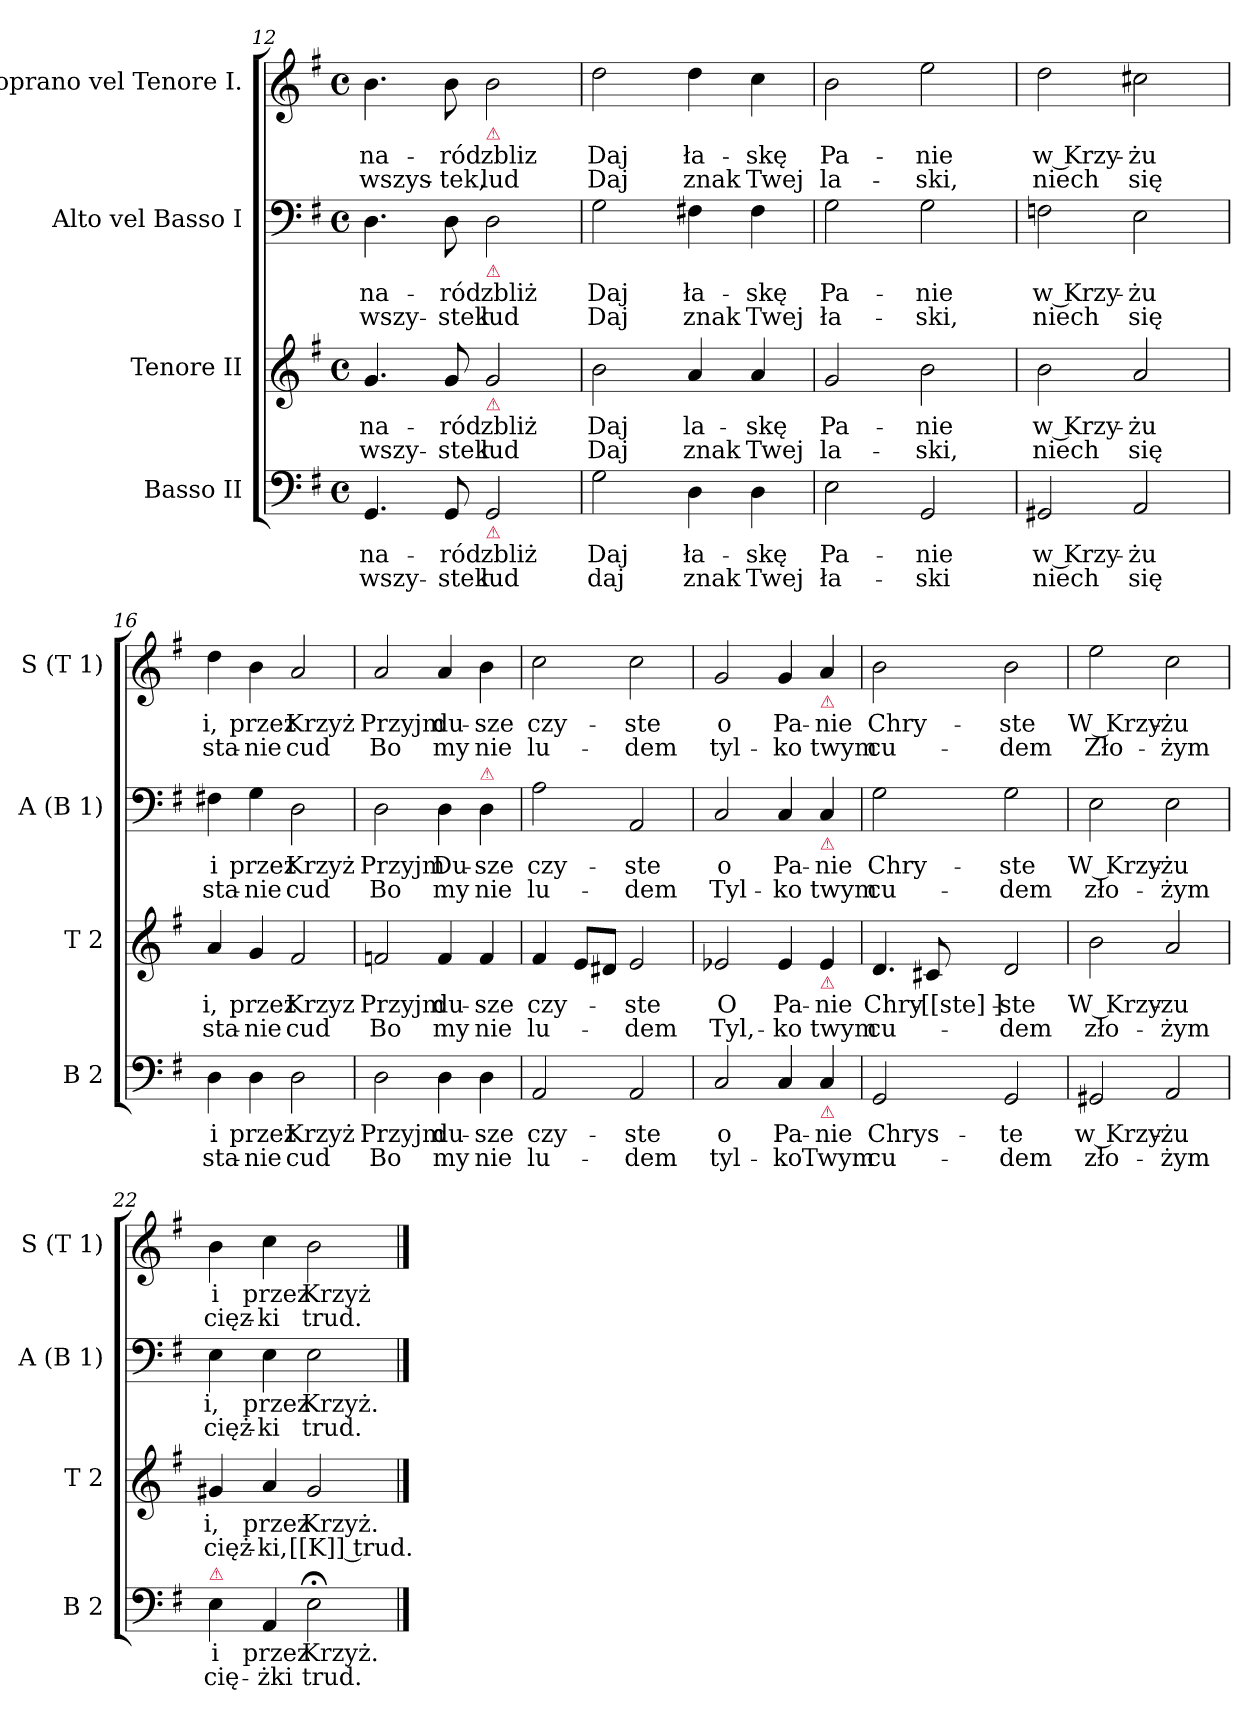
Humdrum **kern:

**kern	**text	**text	**kern	**text	**text	**kern	**text	**text	**kern	**text	**text
*part4	*part4	*part4	*part3	*part3	*part3	*part2	*part2	*part2	*part1	*part1	*part1
*staff4	*staff4	*staff4	*staff3	*staff3	*staff3	*staff2	*staff2	*staff2	*staff1	*staff1	*staff1
*I"Basso II	*	*	*I"Tenore II	*	*	*I"Alto vel Basso I	*	*	*I"Soprano vel Tenore I.	*	*
*I'B 2	*	*	*I'T 2	*	*	*I'A (B 1)	*	*	*I'S (T 1)	*	*
*clefF4	*	*	*clefG2	*	*	*clefF4	*	*	*clefG2	*	*
*k[f#]	*	*	*k[f#]	*	*	*k[f#]	*	*	*k[f#]	*	*
*M4/4	*	*	*M4/4	*	*	*M4/4	*	*	*M4/4	*	*
*met(c)	*	*	*met(c)	*	*	*met(c)	*	*	*met(c)	*	*
=12	=12	=12	=12	=12	=12	=12	=12	=12	=12	=12	=12
4.GG/	na-	wszy-	4.g/	na-	wszy-	4.D\	na-	wszy-	4.b\	na-	wszys-
8GG/	-ród	-stek	8g/	-ród	-stek	8D\	-ród	-stek	8b\	-ród	-tek,
!	!	!	!	!	!	!	!	!	!LO:TX:b:color=crimson:t=⚠	!	!
!	!	!	!	!	!	!LO:TX:b:color=crimson:t=⚠	!	!	!	!	!
!	!	!	!LO:TX:b:color=crimson:t=⚠	!	!	!	!	!	!	!	!
!LO:TX:b:color=crimson:t=⚠	!	!	!	!	!	!	!	!	!	!	!
2GG/	zbliż	lud	2g/	zbliż	lud	2D\	zbliż	lud	2b\	zbliz	lud
=13	=13	=13	=13	=13	=13	=13	=13	=13	=13	=13	=13
2G\	Daj	daj	2b\	Daj	Daj	2G\	Daj	Daj	2dd\	Daj	Daj
4D\	ła-	znak	4a/	la-	znak	4F#X\	ła-	znak	4dd\	ła-	znak
4D\	-skę	Twej	4a/	-skę	Twej	4F#\	-skę	Twej	4cc\	-skę	Twej
=14	=14	=14	=14	=14	=14	=14	=14	=14	=14	=14	=14
2E\	Pa-	ła-	2g/	Pa-	la-	2G\	Pa-	ła-	2b\	Pa-	la-
2GG/	-nie	-ski	2b\	-nie	-ski,	2G\	-nie	-ski,	2ee\	-nie	-ski,
=15	=15	=15	=15	=15	=15	=15	=15	=15	=15	=15	=15
2GG#X/	w Krzy-	niech	2b\	w Krzy-	niech	2Fn\	w Krzy-	niech	2dd\	w Krzy-	niech
2AA/	-żu	się	2a/	-żu	się	2E\	-żu	się	2cc#X\	-żu	się
=16	=16	=16	=16	=16	=16	=16	=16	=16	=16	=16	=16
4D\	i	sta-	4a/	i,	sta-	4F#X\	i	sta-	4dd\	i,	sta-
4D\	przez	-nie	4g/	przez	-nie	4G\	przez	-nie	4b\	przez	-nie
2D\	Krzyż	cud	2f#/	Krzyz	cud	2D\	Krzyż	cud	2a/	Krzyż	cud
=17	=17	=17	=17	=17	=17	=17	=17	=17	=17	=17	=17
2D\	Przyjm	Bo	2fn/	Przyjm	Bo	2D\	Przyjm	Bo	2a/	Przyjm	Bo
4D\	du-	my	4f/	du-	my	4D\	Du-	my	4a/	du-	my
!	!	!	!	!	!	!LO:TX:a:color=crimson:t=⚠	!	!	!	!	!
4D\	-sze	nie	4f/	-sze	nie	4D\	-sze	nie	4b\	-sze	nie
=18	=18	=18	=18	=18	=18	=18	=18	=18	=18	=18	=18
2AA/	czy-	lu-	4f#/	czy-	lu-	2A\	czy-	lu-	2cc\	czy-	lu-
.	.	.	8e/L	.	.	.	.	.	.	.	.
.	.	.	8d#X/J	.	.	.	.	.	.	.	.
2AA/	-ste	-dem	2e/	-ste	-dem	2AA/	-ste	-dem	2cc\	-ste	-dem
=19	=19	=19	=19	=19	=19	=19	=19	=19	=19	=19	=19
2C/	o	tyl-	2e-X/	O	Tyl,-	2C/	o	Tyl-	2g/	o	tyl-
4C/	Pa-	-ko	4e-/	Pa-	-ko	4C/	Pa-	-ko	4g/	Pa-	-ko
!	!	!	!	!	!	!	!	!	!LO:TX:b:color=crimson:t=⚠	!	!
!	!	!	!	!	!	!LO:TX:b:color=crimson:t=⚠	!	!	!	!	!
!	!	!	!LO:TX:b:color=crimson:t=⚠	!	!	!	!	!	!	!	!
!LO:TX:b:color=crimson:t=⚠	!	!	!	!	!	!	!	!	!	!	!
4C/	-nie	Twym	4e-/	-nie	twym	4C/	-nie	twym	4a/	-nie	twym
=20	=20	=20	=20	=20	=20	=20	=20	=20	=20	=20	=20
2GG/	Chrys-	cu-	4.d/	Chry-	cu-	2G\	Chry-	cu-	2b\	Chry-	cu-
.	.	.	8c#X/	[[ste]]-	.	.	.	.	.	.	.
2GG/	-te	-dem	2d/	-ste	-dem	2G\	-ste	-dem	2b\	-ste	-dem
=21	=21	=21	=21	=21	=21	=21	=21	=21	=21	=21	=21
2GG#X/	w Krzy-	zło-	2b\	W Krzy-	zło-	2E\	W Krzy-	zło-	2ee\	W Krzy-	Zło-
2AA/	-żu	-żym	2a/	-zu	-żym	2E\	-żu	-żym	2cc\	-żu	-żym
=22	=22	=22	=22	=22	=22	=22	=22	=22	=22	=22	=22
!LO:TX:a:color=crimson:t=⚠	!	!	!	!	!	!	!	!	!	!	!
4E\	i	cię-	4g#X/	i,	cięż-	4E\	i,	cięż-	4b\	i	cięz-
4AA/	przez	-żki	4a/	przez	-ki,	4E\	przez	-ki	4cc\	przez	-ki
2E;<\	Krzyż.	trud.	2g#/	Krzyż.	[[K]] trud.	2E\	Krzyż.	trud.	2b\	Krzyż	trud.
==	==	==	==	==	==	==	==	==	==	==	==
*-	*-	*-	*-	*-	*-	*-	*-	*-	*-	*-	*-
